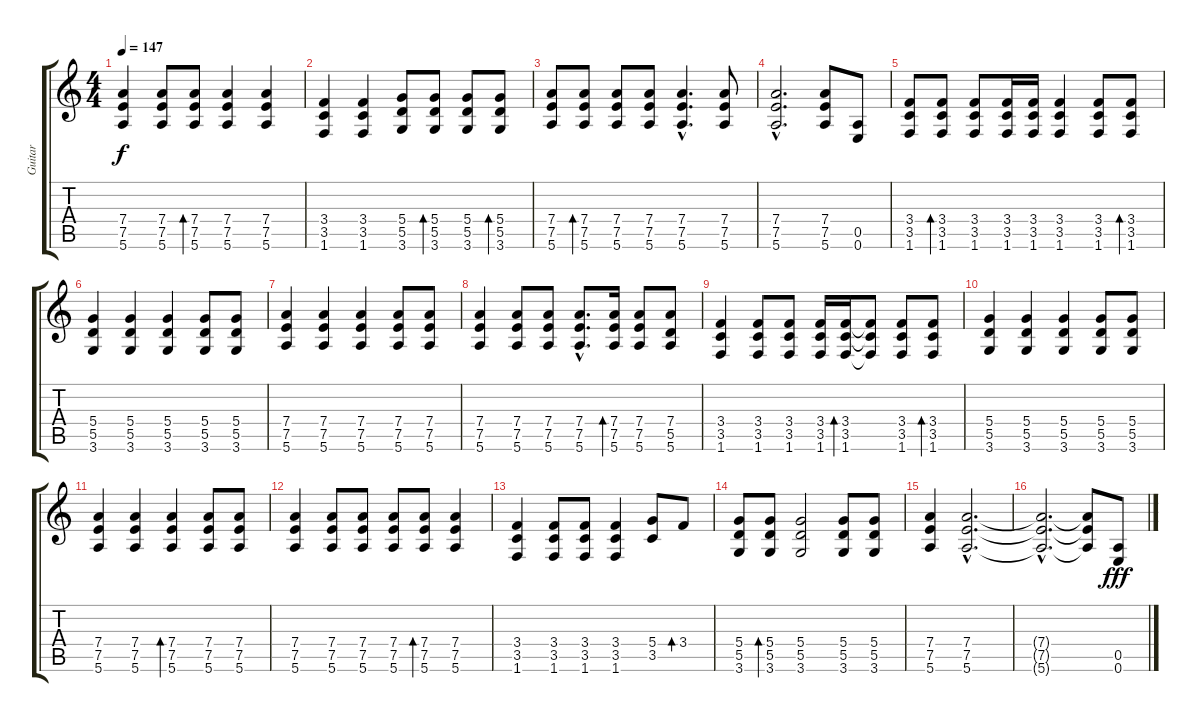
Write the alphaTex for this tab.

\track ("Guitar" "Guitar") {instrument distortionguitar}
\staff {score tabs}
\tuning (E4 B3 G3 D3 A2 E2) {hide}
\ts (4 4)
\tempo 147
\clef g2
\ks c
(7.4 7.5 5.6).4{dy f} (7.4 7.5 5.6).8 (7.4 7.5 5.6).8{bd 240} (7.4 7.5 5.6).4 (7.4 7.5 5.6).4 |
(3.4 3.5 1.6).4 (3.4 3.5 1.6).4 (5.4 5.5 3.6).8 (5.4 5.5 3.6).8{bd 240} (5.4 5.5 3.6).8 (5.4 5.5 3.6).8{bd 240} |
(7.4 7.5 5.6).8 (7.4 7.5 5.6).8{bd 240} (7.4 7.5 5.6).8 (7.4 7.5 5.6).8 (7.4{hac} 7.5{hac} 5.6{hac}).4{d} (7.4 7.5 5.6).8 |
(7.4{hac} 7.5{hac} 5.6{hac}).2{d} (7.4 7.5 5.6).8 (0.5 0.6).8 |
(3.4 3.5 1.6).8 (3.4 3.5 1.6).8{bd 240} (3.4 3.5 1.6).8 (3.4 3.5 1.6).16 (3.4 3.5 1.6).16 (3.4 3.5 1.6).4 (3.4 3.5 1.6).8 (3.4 3.5 1.6).8{bd 240} |
(5.4 5.5 3.6).4 (5.4 5.5 3.6).4 (5.4 5.5 3.6).4 (5.4 5.5 3.6).8 (5.4 5.5 3.6).8 |
(7.4 7.5 5.6).4 (7.4 7.5 5.6).4 (7.4 7.5 5.6).4 (7.4 7.5 5.6).8 (7.4 7.5 5.6).8 |
(7.4 7.5 5.6).4 (7.4 7.5 5.6).8 (7.4 7.5 5.6).8 (7.4{hac} 7.5{hac} 5.6{hac}).8{d} (7.4 7.5 5.6).16{bd 240} (7.4 7.5 5.6).8 (7.4 5.5 5.6).8 |
(3.4 3.5 1.6).4 (3.4 3.5 1.6).8 (3.4 3.5 1.6).8 (3.4 3.5 1.6).16 (3.4 3.5 1.6).16{bd 240} (3.4{t} 3.5{t} 1.6{t}).8 (3.4 3.5 1.6).8 (3.4 3.5 1.6).8{bd 240} |
(5.4 5.5 3.6).4 (5.4 5.5 3.6).4 (5.4 5.5 3.6).4 (5.4 5.5 3.6).8 (5.4 5.5 3.6).8 |
(7.4 7.5 5.6).4 (7.4 7.5 5.6).4 (7.4 7.5 5.6).4{bd 240} (7.4 7.5 5.6).8 (7.4 7.5 5.6).8 |
(7.4 7.5 5.6).4 (7.4 7.5 5.6).8 (7.4 7.5 5.6).8 (7.4 7.5 5.6).8 (7.4 7.5 5.6).8{bd 240} (7.4 7.5 5.6).4 |
(3.4 3.5 1.6).4 (3.4 3.5 1.6).8 (3.4 3.5 1.6).8 (3.4 3.5 1.6).4 (5.4 3.5).8 3.4.8{bd 240} |
(5.4 5.5 3.6).8 (5.4 5.5 3.6).8{bd 240} (5.4 5.5 3.6).2 (5.4 5.5 3.6).8 (5.4 5.5 3.6).8 |
(7.4 7.5 5.6).4 (7.4{hac} 7.5{hac} 5.6{hac}).2{d} |
(7.4{hac t} 7.5{hac t} 5.6{hac t}).2{d} (7.4{t} 7.5{t} 5.6{t}).8 (0.5 0.6).8{dy fff}
